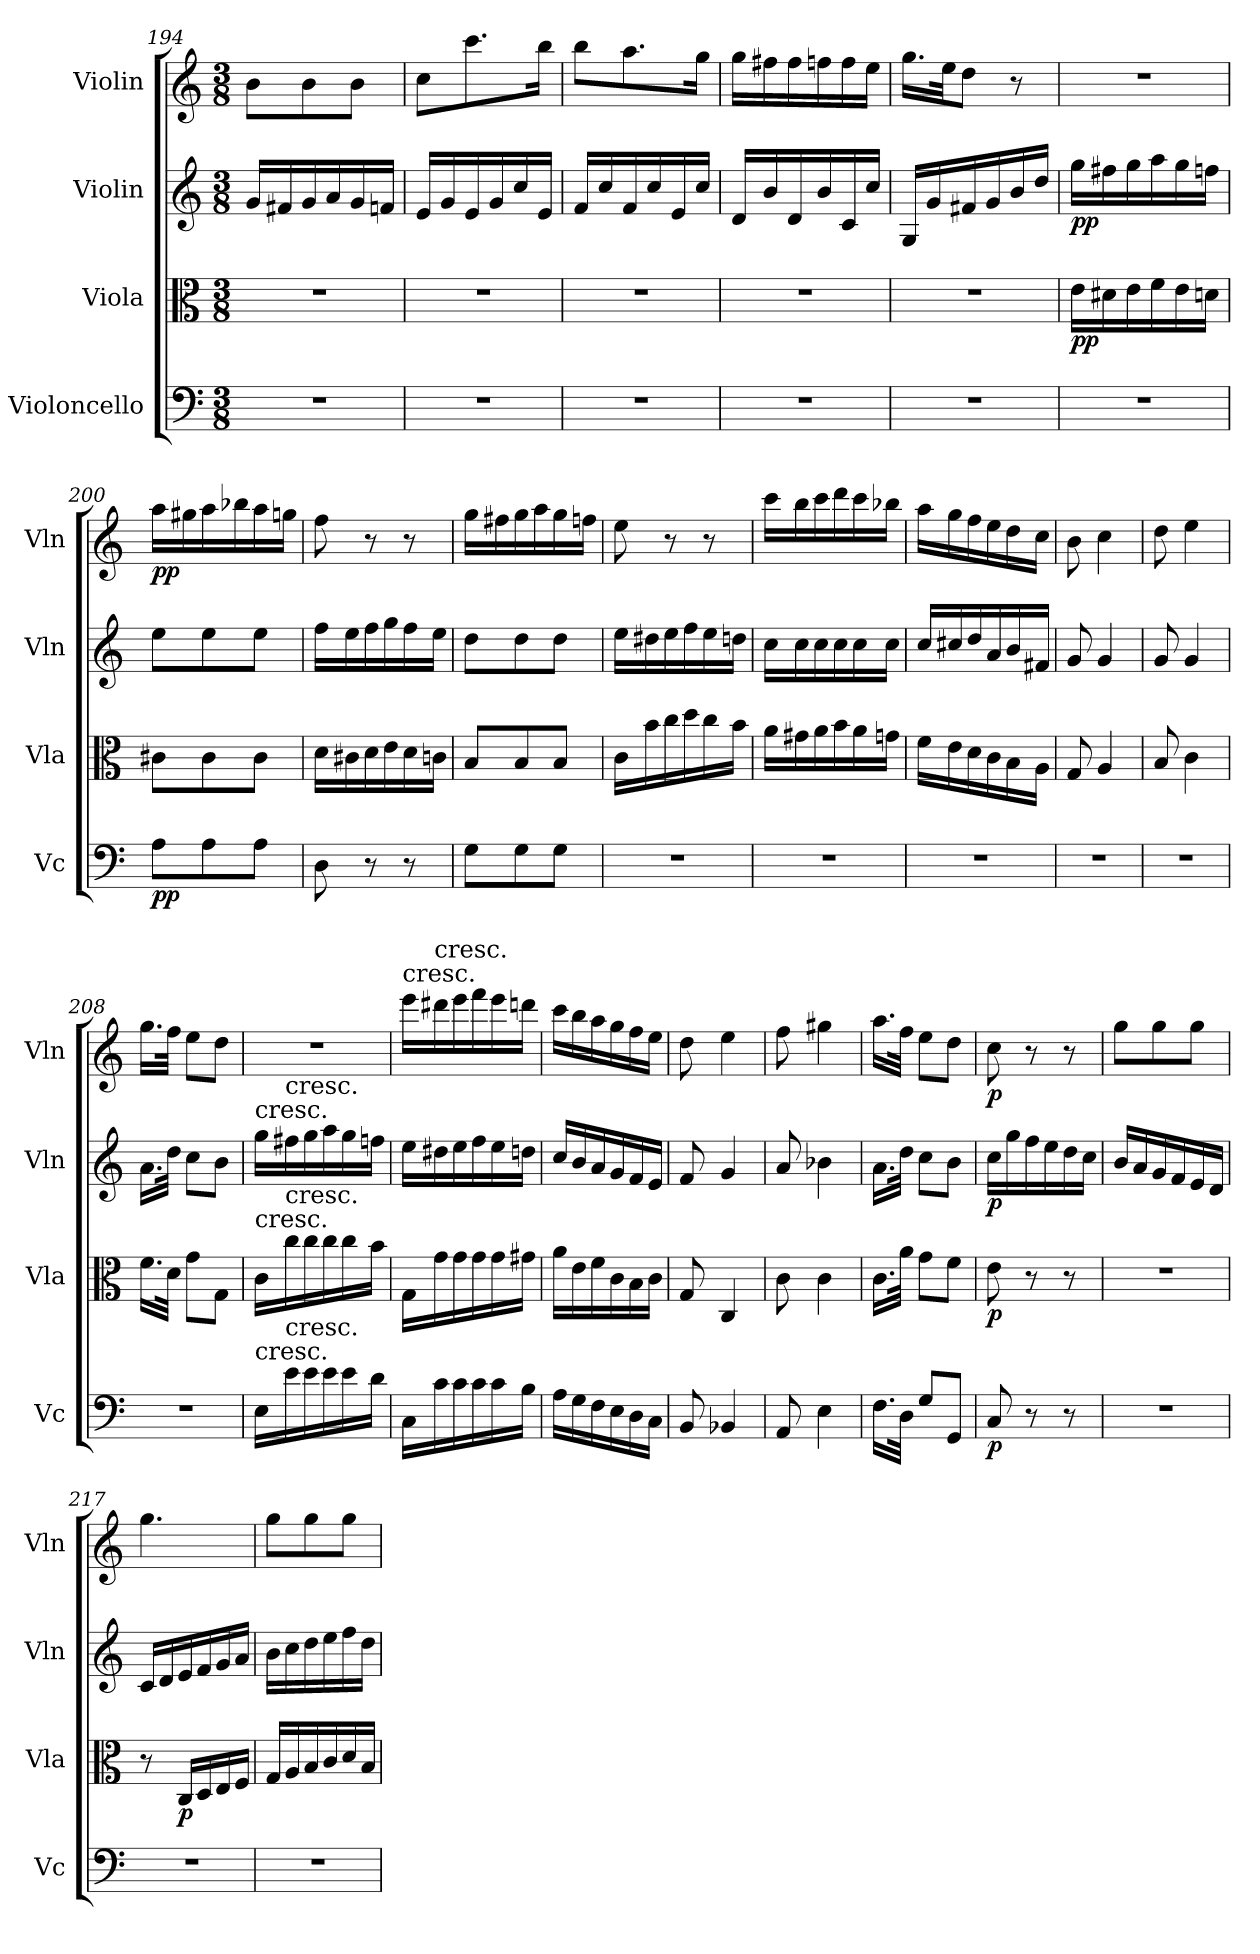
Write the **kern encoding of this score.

**kern	**dynam	**kern	**dynam	**kern	**dynam	**kern	**dynam
*part4	*part4	*part3	*part3	*part2	*part2	*part1	*part1
*staff4	*staff4	*staff3	*staff3	*staff2	*staff2	*staff1	*staff1
*I"Violoncello	*	*I"Viola	*	*I"Violin	*	*I"Violin	*
*I'Vc	*	*I'Vla	*	*I'Vln	*	*I'Vln	*
*clefF4	*	*clefC3	*	*clefG2	*	*clefG2	*
*k[]	*	*k[]	*	*k[]	*	*k[]	*
*C:	*	*C:	*	*C:	*	*C:	*
*M3/8	*	*M3/8	*	*M3/8	*	*M3/8	*
=194	=194	=194	=194	=194	=194	=194	=194
4.r	.	4.r	.	16g/LL	.	8b\L	.
.	.	.	.	16f#X/	.	.	.
.	.	.	.	16g/	.	8b\	.
.	.	.	.	16a/	.	.	.
.	.	.	.	16g/	.	8b\J	.
.	.	.	.	16fn/JJ	.	.	.
=195	=195	=195	=195	=195	=195	=195	=195
4.r	.	4.r	.	16e/LL	.	8cc\L	.
.	.	.	.	16g/	.	.	.
.	.	.	.	16e/	.	8.ccc\	.
.	.	.	.	16g/	.	.	.
.	.	.	.	16cc/	.	.	.
.	.	.	.	16e/JJ	.	16bb\Jk	.
=196	=196	=196	=196	=196	=196	=196	=196
4.r	.	4.r	.	16f/LL	.	8bb\L	.
.	.	.	.	16cc/	.	.	.
.	.	.	.	16f/	.	8.aa\	.
.	.	.	.	16cc/	.	.	.
.	.	.	.	16e/	.	.	.
.	.	.	.	16cc/JJ	.	16gg\Jk	.
=197	=197	=197	=197	=197	=197	=197	=197
4.r	.	4.r	.	16d/LL	.	16gg\LL	.
.	.	.	.	16b/	.	16ff#X\	.
.	.	.	.	16d/	.	16ff#\	.
.	.	.	.	16b/	.	16ffn\	.
.	.	.	.	16c/	.	16ff\	.
.	.	.	.	16cc/JJ	.	16ee\JJ	.
=198	=198	=198	=198	=198	=198	=198	=198
4.r	.	4.r	.	16G/LL	.	16.gg\LL	.
.	.	.	.	16g/	.	.	.
.	.	.	.	.	.	32ee\JK	.
.	.	.	.	16f#X/	.	8dd\J	.
.	.	.	.	16g/	.	.	.
.	.	.	.	16b/	.	8r	.
.	.	.	.	16dd/JJ	.	.	.
=199	=199	=199	=199	=199	=199	=199	=199
4.r	.	16e\LL	pp	16gg\LL	pp	4.r	.
.	.	16d#X\	.	16ff#X\	.	.	.
.	.	16e\	.	16gg\	.	.	.
.	.	16f\	.	16aa\	.	.	.
.	.	16e\	.	16gg\	.	.	.
.	.	16dn\JJ	.	16ffn\JJ	.	.	.
=200	=200	=200	=200	=200	=200	=200	=200
8A\L	pp	8c#X\L	.	8ee\L	.	16aa\LL	pp
.	.	.	.	.	.	16gg#X\	.
8A\	.	8c#\	.	8ee\	.	16aa\	.
.	.	.	.	.	.	16bb-X\	.
8A\J	.	8c#\J	.	8ee\J	.	16aa\	.
.	.	.	.	.	.	16ggn\JJ	.
=201	=201	=201	=201	=201	=201	=201	=201
8D\	.	16d\LL	.	16ff\LL	.	8ff\	.
.	.	16c#X\	.	16ee\	.	.	.
8r	.	16d\	.	16ff\	.	8r	.
.	.	16e\	.	16gg\	.	.	.
8r	.	16d\	.	16ff\	.	8r	.
.	.	16cn\JJ	.	16ee\JJ	.	.	.
=202	=202	=202	=202	=202	=202	=202	=202
8G\L	.	8B/L	.	8dd\L	.	16gg\LL	.
.	.	.	.	.	.	16ff#X\	.
8G\	.	8B/	.	8dd\	.	16gg\	.
.	.	.	.	.	.	16aa\	.
8G\J	.	8B/J	.	8dd\J	.	16gg\	.
.	.	.	.	.	.	16ffn\JJ	.
=203	=203	=203	=203	=203	=203	=203	=203
4.r	.	16c\LL	.	16ee\LL	.	8ee\	.
.	.	16b\	.	16dd#X\	.	.	.
.	.	16cc\	.	16ee\	.	8r	.
.	.	16dd\	.	16ff\	.	.	.
.	.	16cc\	.	16ee\	.	8r	.
.	.	16b\JJ	.	16ddn\JJ	.	.	.
=204	=204	=204	=204	=204	=204	=204	=204
4.r	.	16a\LL	.	16cc\LL	.	16ccc\LL	.
.	.	16g#X\	.	16cc\	.	16bb\	.
.	.	16a\	.	16cc\	.	16ccc\	.
.	.	16b\	.	16cc\	.	16ddd\	.
.	.	16a\	.	16cc\	.	16ccc\	.
.	.	16gn\JJ	.	16cc\JJ	.	16bb-X\JJ	.
=205	=205	=205	=205	=205	=205	=205	=205
4.r	.	16f\LL	.	16cc/LL	.	16aa\LL	.
.	.	16e\	.	16cc#X/	.	16gg\	.
.	.	16d\	.	16dd/	.	16ff\	.
.	.	16c\	.	16a/	.	16ee\	.
.	.	16B\	.	16b/	.	16dd\	.
.	.	16A\JJ	.	16f#X/JJ	.	16cc\JJ	.
=206	=206	=206	=206	=206	=206	=206	=206
4.r	.	8G/	.	8g/	.	8b\	.
.	.	4A/	.	4g/	.	4cc\	.
=207	=207	=207	=207	=207	=207	=207	=207
4.r	.	8B/	.	8g/	.	8dd\	.
.	.	4c\	.	4g/	.	4ee\	.
=208	=208	=208	=208	=208	=208	=208	=208
4.r	.	16.f\LL	.	16.a\LL	.	16.gg\LL	.
.	.	32d\JJk	.	32dd\JJk	.	32ff\JJk	.
.	.	8g\L	.	8cc\L	.	8ee\L	.
.	.	8G\J	.	8b\J	.	8dd\J	.
=209	=209	=209	=209	=209	=209	=209	=209
!	!	!	!	!LO:TX:t=cresc.	!	!	!
!	!	!LO:TX:t=cresc.	!	!	!	!	!
!LO:TX:t=cresc.	!	!	!	!	!	!	!
16E\LL	.	16c\LL	.	16gg\LL	.	4.r	.
!	!	!	!	!LO:TX:t=cresc.	!	!	!
!	!	!LO:TX:t=cresc.	!	!	!	!	!
!LO:TX:t=cresc.	!	!	!	!	!	!	!
16e\	.	16cc\	.	16ff#X\	.	.	.
16e\	.	16cc\	.	16gg\	.	.	.
16e\	.	16cc\	.	16aa\	.	.	.
16e\	.	16cc\	.	16gg\	.	.	.
16d\JJ	.	16b\JJ	.	16ffn\JJ	.	.	.
=210	=210	=210	=210	=210	=210	=210	=210
!	!	!	!	!	!	!LO:TX:t=cresc.	!
16C\LL	.	16G\LL	.	16ee\LL	.	16eee\LL	.
!	!	!	!	!	!	!LO:TX:t=cresc.	!
16c\	.	16g\	.	16dd#X\	.	16ddd#X\	.
16c\	.	16g\	.	16ee\	.	16eee\	.
16c\	.	16g\	.	16ff\	.	16fff\	.
16c\	.	16g\	.	16ee\	.	16eee\	.
16B\JJ	.	16g#X\JJ	.	16ddn\JJ	.	16dddn\JJ	.
=211	=211	=211	=211	=211	=211	=211	=211
16A\LL	.	16a\LL	.	16cc/LL	.	16ccc\LL	.
16G\	.	16e\	.	16b/	.	16bb\	.
16F\	.	16f\	.	16a/	.	16aa\	.
16E\	.	16c\	.	16g/	.	16gg\	.
16D\	.	16B\	.	16f/	.	16ff\	.
16C\JJ	.	16c\JJ	.	16e/JJ	.	16ee\JJ	.
=212	=212	=212	=212	=212	=212	=212	=212
8BB/	.	8G/	.	8f/	.	8dd\	.
4BB-X/	.	4C/	.	4g/	.	4ee\	.
=213	=213	=213	=213	=213	=213	=213	=213
8AA/	.	8c\	.	8a/	.	8ff\	.
4E\	.	4c\	.	4b-X\	.	4gg#X\	.
=214	=214	=214	=214	=214	=214	=214	=214
16.F\LL	.	16.c\LL	.	16.a\LL	.	16.aa\LL	.
32D\JJk	.	32a\JJk	.	32dd\JJk	.	32ff\JJk	.
8G/L	.	8g\L	.	8cc\L	.	8ee\L	.
8GG/J	.	8f\J	.	8b\J	.	8dd\J	.
=215	=215	=215	=215	=215	=215	=215	=215
8C/	p	8e\	p	16cc\LL	p	8cc\	p
.	.	.	.	16gg\	.	.	.
8r	.	8r	.	16ff\	.	8r	.
.	.	.	.	16ee\	.	.	.
8r	.	8r	.	16dd\	.	8r	.
.	.	.	.	16cc\JJ	.	.	.
=216	=216	=216	=216	=216	=216	=216	=216
4.r	.	4.r	.	16b/LL	.	8gg\L	.
.	.	.	.	16a/	.	.	.
.	.	.	.	16g/	.	8gg\	.
.	.	.	.	16f/	.	.	.
.	.	.	.	16e/	.	8gg\J	.
.	.	.	.	16d/JJ	.	.	.
=217	=217	=217	=217	=217	=217	=217	=217
4.r	.	8r	.	16c/LL	.	4.gg\	.
.	.	.	.	16d/	.	.	.
.	.	16C/LL	p	16e/	.	.	.
.	.	16D/	.	16f/	.	.	.
.	.	16E/	.	16g/	.	.	.
.	.	16F/JJ	.	16a/JJ	.	.	.
=218	=218	=218	=218	=218	=218	=218	=218
4.r	.	16G/LL	.	16b\LL	.	8gg\L	.
.	.	16A/	.	16cc\	.	.	.
.	.	16B/	.	16dd\	.	8gg\	.
.	.	16c/	.	16ee\	.	.	.
.	.	16d/	.	16ff\	.	8gg\J	.
.	.	16B/JJ	.	16dd\JJ	.	.	.
=	=	=	=	=	=	=	=
*-	*-	*-	*-	*-	*-	*-	*-
